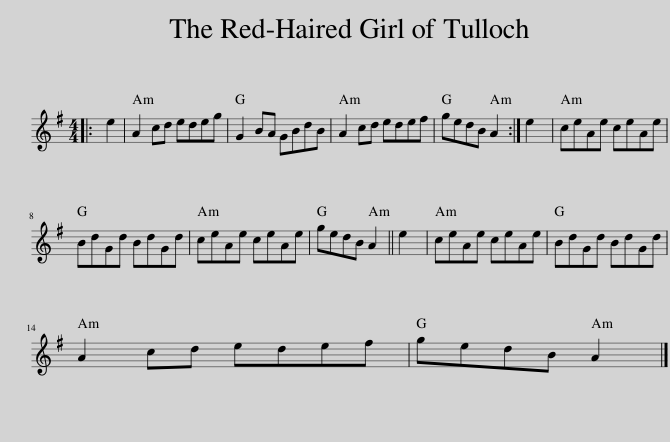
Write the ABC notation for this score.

X:1
L:1/8
M:4/4
I:linebreak $
K:G
V:1 treble
V:1
|: e2 | A2 cd edeg | G2 BA GBdB | A2 cd edef | gedB A2 :| %5
 e2 | ceAe ceAe |$ BdGd BdGd | ceAe ceAe | gedB A2 || %10
 e2 | ceAe ceAe | BdGd BdGd |$ A2 cd edef | gedB A2 |] %15
